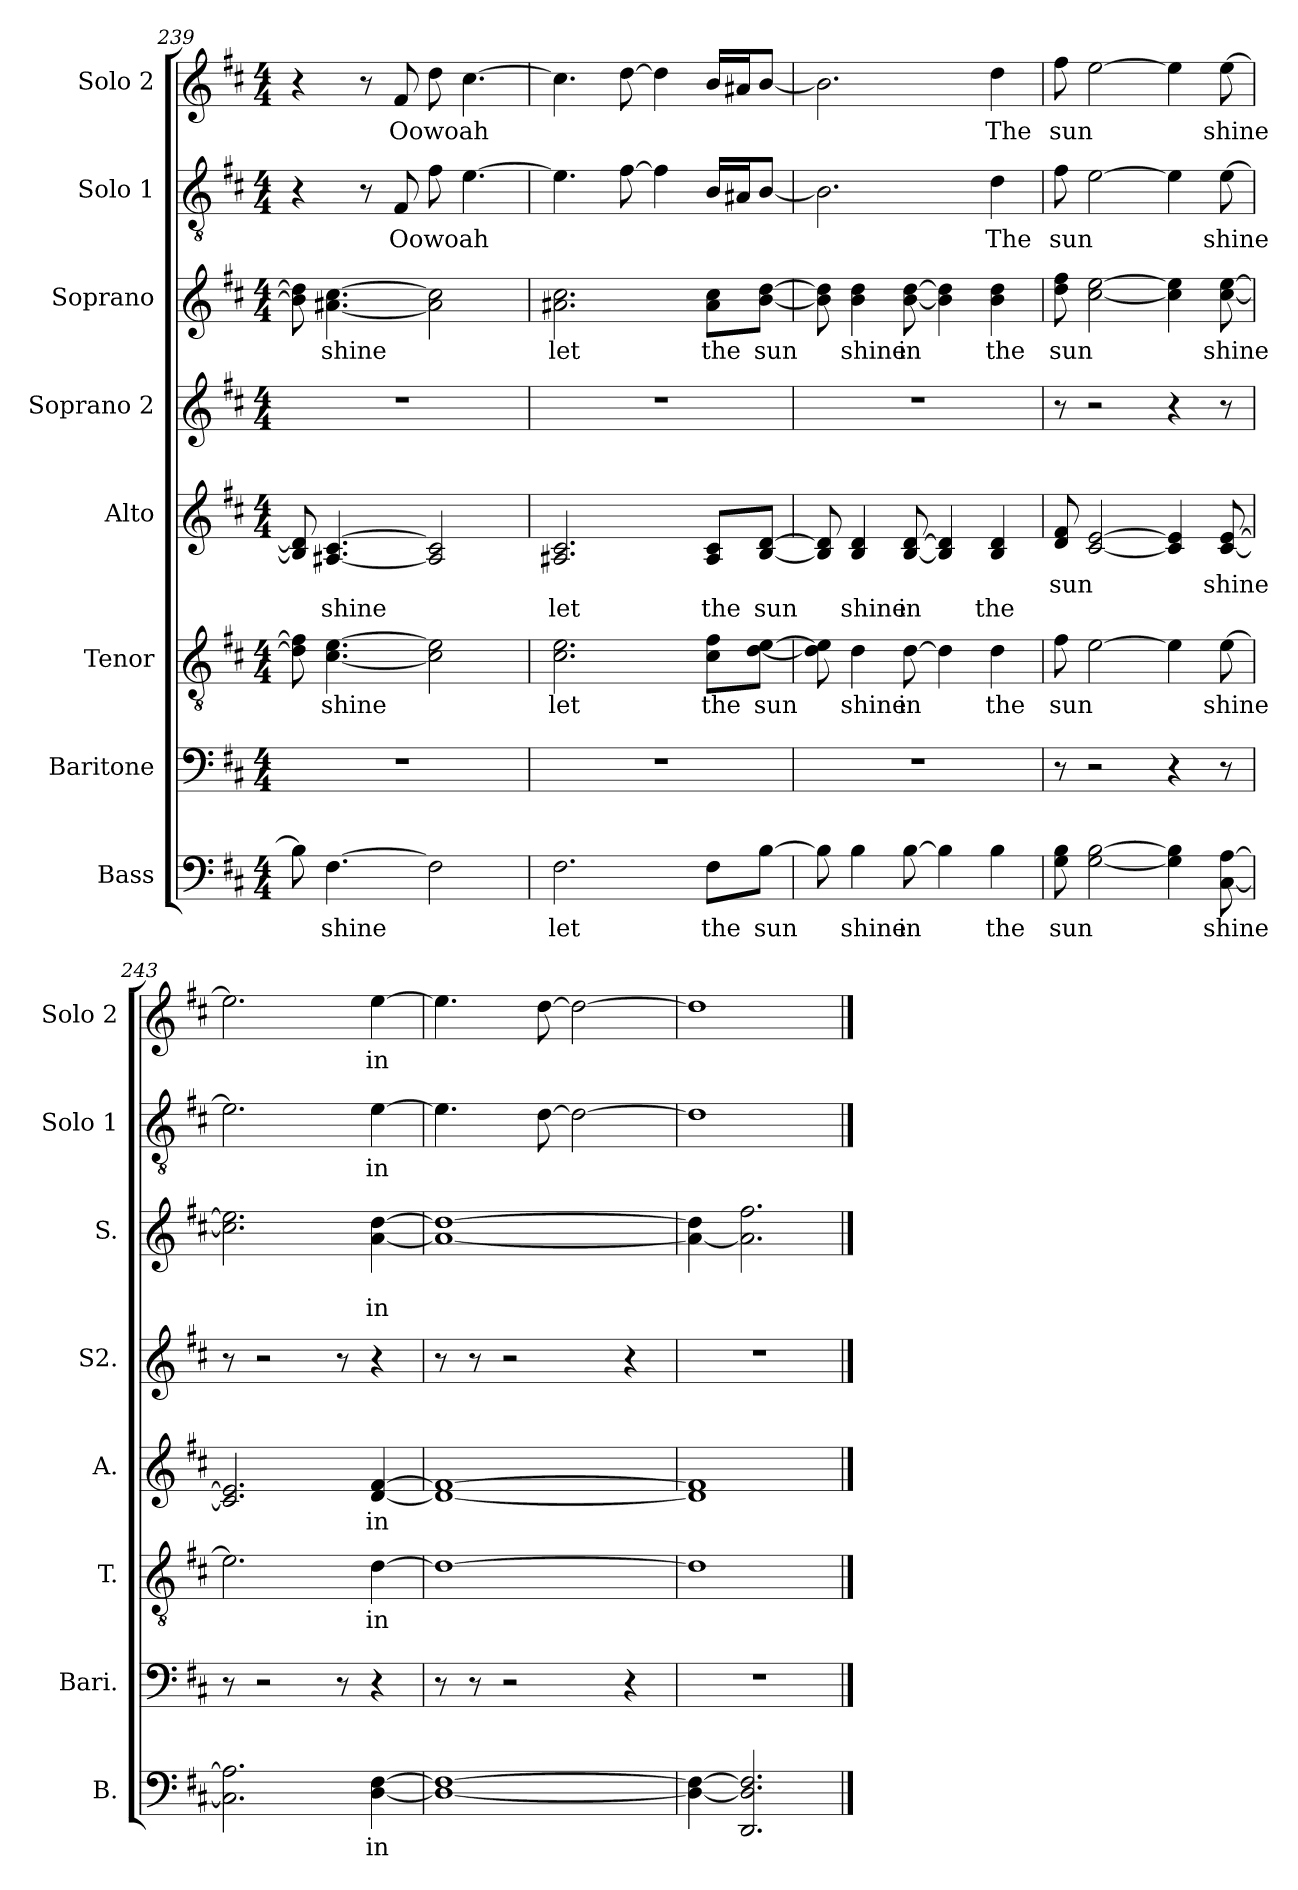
**kern	**text	**kern	**kern	**text	**kern	**text	**text	**kern	**kern	**text	**text	**kern	**text	**kern	**text
*part8	*part8	*part7	*part6	*part6	*part5	*part5	*part5	*part4	*part3	*part3	*part3	*part2	*part2	*part1	*part1
*staff8	*staff8	*staff7	*staff6	*staff6	*staff5	*staff5	*staff5	*staff4	*staff3	*staff3	*staff3	*staff2	*staff2	*staff1	*staff1
*I"Bass	*	*I"Baritone	*I"Tenor	*	*I"Alto	*	*	*I"Soprano 2	*I"Soprano	*	*	*I"Solo 1	*	*I"Solo 2	*
*I'B.	*	*I'Bari.	*I'T.	*	*I'A.	*	*	*I'S2.	*I'S.	*	*	*I'Solo 1	*	*I'Solo 2	*
!!LO:LB:g=z
*clefF4	*	*clefF4	*clefGv2	*	*clefG2	*	*	*clefG2	*clefG2	*	*	*clefGv2	*	*clefG2	*
*k[f#c#]	*	*k[f#c#]	*k[f#c#]	*	*k[f#c#]	*	*	*k[f#c#]	*k[f#c#]	*	*	*k[f#c#]	*	*k[f#c#]	*
*M4/4	*	*M4/4	*M4/4	*	*M4/4	*	*	*M4/4	*M4/4	*	*	*M4/4	*	*M4/4	*
=239	=239	=239	=239	=239	=239	=239	=239	=239	=239	=239	=239	=239	=239	=239	=239
8B\]	.	1r	8d\] 8f#\]	.	8B/] 8d/]	.	.	1r	8b\] 8dd\]	.	.	4r	.	4r	.
!	!LO:LY:b	!	!	!LO:LY:b	!	!	!LO:LY:b	!	!	!LO:LY:b	!	!	!	!	!
[4.F#\	shine	.	[4.c#\ [4.e\	shine	[4.A#X/ [4.c#/	.	shine	.	[4.a#X\ [4.cc#\	shine	.	.	.	.	.
.	.	.	.	.	.	.	.	.	.	.	.	8r	.	8r	.
!	!	!	!	!	!	!	!	!	!	!	!	!	!LO:LY:b	!	!LO:LY:b
.	.	.	.	.	.	.	.	.	.	.	.	8F#/	Oo	8f#/	Oo
!	!	!	!	!	!	!	!	!	!	!	!	!	!LO:LY:b	!	!LO:LY:b
2F#\]	.	.	2c#\] 2e\]	.	2A#/] 2c#/]	.	.	.	2a#\] 2cc#\]	.	.	8f#\	woah	8dd\	woah
.	.	.	.	.	.	.	.	.	.	.	.	[4.e\	.	[4.cc#\	.
=240	=240	=240	=240	=240	=240	=240	=240	=240	=240	=240	=240	=240	=240	=240	=240
!	!LO:LY:b	!	!	!LO:LY:b	!	!	!LO:LY:b	!	!	!LO:LY:b	!	!	!	!	!
2.F#\	let	1r	2.c#\ 2.e\	let	2.A#X/ 2.c#/	.	let	1r	2.a#X\ 2.cc#\	let	.	4.e\]	.	4.cc#\]	.
.	.	.	.	.	.	.	.	.	.	.	.	[8f#\	.	[8dd\	.
.	.	.	.	.	.	.	.	.	.	.	.	4f#\]	.	4dd\]	.
!	!LO:LY:b	!	!	!LO:LY:b	!	!	!LO:LY:b	!	!	!LO:LY:b	!	!	!	!	!
8F#\L	the	.	8c#\ 8f#\L	the	8A#/ 8c#/L	.	the	.	8a#\ 8cc#\L	the	.	16B/LL	.	16b/LL	.
.	.	.	.	.	.	.	.	.	.	.	.	16A#X/J	.	16a#X/J	.
!	!LO:LY:b	!	!	!LO:LY:b	!	!	!LO:LY:b	!	!	!LO:LY:b	!	!	!	!	!
[8B\J	sun	.	[8d\ [8e\J	sun	[8B/ [8d/J	.	sun	.	[8b\ [8dd\J	sun	.	[8B/J	.	[8b/J	.
=241	=241	=241	=241	=241	=241	=241	=241	=241	=241	=241	=241	=241	=241	=241	=241
8B\]	.	1r	8d\] 8e\]	.	8B/] 8d/]	.	.	1r	8b\] 8dd\]	.	.	2.B\]	.	2.b\]	.
!	!LO:LY:b	!	!	!LO:LY:b	!	!	!LO:LY:b	!	!	!LO:LY:b	!	!	!	!	!
4B\	shine	.	4d\	shine	4B/ 4d/	.	shine	.	4b\ 4dd\	shine	.	.	.	.	.
!	!LO:LY:b	!	!	!LO:LY:b	!	!	!LO:LY:b	!	!	!LO:LY:b	!	!	!	!	!
[8B\	in	.	[8d\	in	[8B/ [8d/	.	in	.	[8b\ [8dd\	in	.	.	.	.	.
4B\]	.	.	4d\]	.	4B/] 4d/]	.	.	.	4b\] 4dd\]	.	.	.	.	.	.
!	!LO:LY:b	!	!	!LO:LY:b	!	!	!LO:LY:b	!	!	!LO:LY:b	!	!	!LO:LY:b	!	!LO:LY:b
4B\	the	.	4d\	the	4B/ 4d/	.	the	.	4b\ 4dd\	the	.	4d\	The	4dd\	The
!!LO:PB:g=z
=242	=242	=242	=242	=242	=242	=242	=242	=242	=242	=242	=242	=242	=242	=242	=242
!	!LO:LY:b	!	!	!LO:LY:b	!	!LO:LY:b	!	!	!	!LO:LY:b	!	!	!LO:LY:b	!	!LO:LY:b
8G\ 8B\	sun	8r	8f#\	sun	8d/ 8f#/	sun	.	8r	8dd\ 8ff#\	sun	.	8f#\	sun	8ff#\	sun
[2G\ [2B\	.	2r	[2e\	.	[2c#/ [2e/	.	.	2r	[2cc#\ [2ee\	.	.	[2e\	.	[2ee\	.
4G\] 4B\]	.	4r	4e\]	.	4c#/] 4e/]	.	.	4r	4cc#\] 4ee\]	.	.	4e\]	.	4ee\]	.
!	!LO:LY:b	!	!	!LO:LY:b	!	!LO:LY:b	!	!	!	!LO:LY:b	!	!	!LO:LY:b	!	!LO:LY:b
[8C#\ [8A\	shine	8r	[8e\	shine	[8c#/ [8e/	shine	.	8r	[8cc#\ [8ee\	shine	.	[8e\	shine	[8ee\	shine
=243	=243	=243	=243	=243	=243	=243	=243	=243	=243	=243	=243	=243	=243	=243	=243
2.C#\] 2.A\]	.	8r	2.e\]	.	2.c#/] 2.e/]	.	.	8r	2.cc#\] 2.ee\]	.	.	2.e\]	.	2.ee\]	.
.	.	2r	.	.	.	.	.	2r	.	.	.	.	.	.	.
.	.	8r	.	.	.	.	.	8r	.	.	.	.	.	.	.
!	!LO:LY:b	!	!	!LO:LY:b	!	!LO:LY:b	!	!	!	!	!LO:LY:b	!	!LO:LY:b	!	!LO:LY:b
[4D\ [4F#\	in	4r	[4d\	in	[4d/ [4f#/	in	.	4r	[4a\ [4dd\	.	in	[4e\	in	[4ee\	in
=244	=244	=244	=244	=244	=244	=244	=244	=244	=244	=244	=244	=244	=244	=244	=244
1D_ 1F#_	.	8r	1d_	.	1d_ 1f#_	.	.	8r	1a_ 1dd_	.	.	4.e\]	.	4.ee\]	.
.	.	8r	.	.	.	.	.	8r	.	.	.	.	.	.	.
.	.	2r	.	.	.	.	.	2r	.	.	.	.	.	.	.
.	.	.	.	.	.	.	.	.	.	.	.	[8d\	.	[8dd\	.
.	.	.	.	.	.	.	.	.	.	.	.	2d\_	.	2dd\_	.
.	.	4r	.	.	.	.	.	4r	.	.	.	.	.	.	.
=245	=245	=245	=245	=245	=245	=245	=245	=245	=245	=245	=245	=245	=245	=245	=245
4D\_ 4F#\_	.	1r	1d]	.	1d] 1f#]	.	.	1r	4a\_ 4dd\]	.	.	1d]	.	1dd]	.
2.DD/ 2.D/] 2.F#/]	.	.	.	.	.	.	.	.	2.a\] 2.ff#\	.	.	.	.	.	.
==	==	==	==	==	==	==	==	==	==	==	==	==	==	==	==
*-	*-	*-	*-	*-	*-	*-	*-	*-	*-	*-	*-	*-	*-	*-	*-
